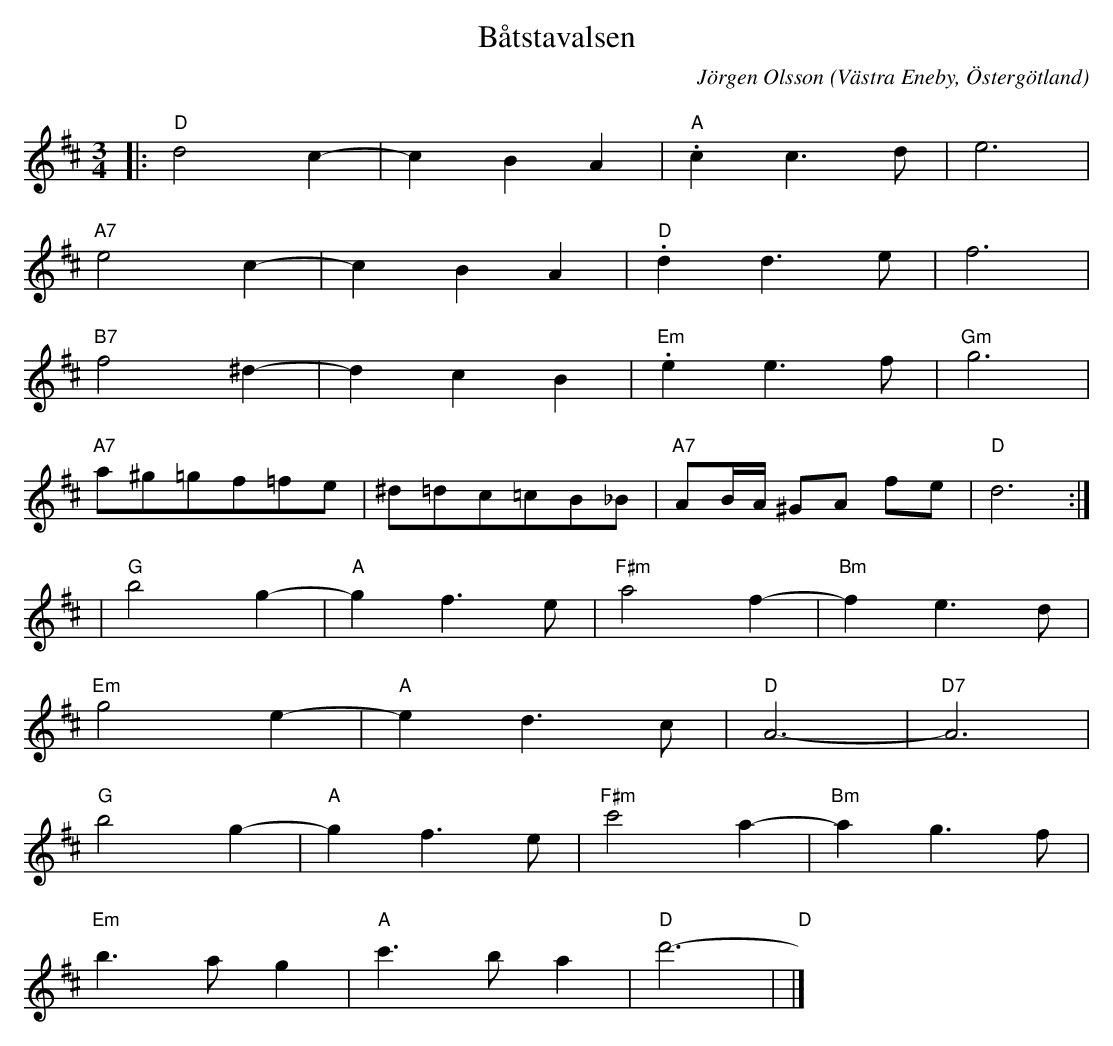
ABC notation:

X:1
T:Båtstavalsen
C:Jörgen Olsson
O:Västra Eneby, Östergötland
Q:160
M:3/4
L:1/8
K:D
|:"D"d4 c2-|c2B2A2 |"A".c2 c3 d|e6 |
"A7" e4 c2-|c2B2A2 |"D".d2 d3 e|f6 |
"B7"f4 ^d2-|d2c2B2 |"Em".e2 e3 f|"Gm"g6 |
"A7" a^g=gf=fe|^d=dc=cB_B|"A7"AB/2A/2 ^GA fe|"D"d6 :|]
|"G"b4 g2-|"A"g2f3e |"F#m"a4 f2-|"Bm"f2e3d |
 "Em"g4 e2-|"A"e2d3c |"D"A6-|"D7"A6 |
"G"b4 g2-|"A"g2f3e |"F#m"c'4 a2-|"Bm"a2g3f |
 "Em"b3 a g2|"A"c'3 b a2 |"D"d'6-|"D"s'6 |]
